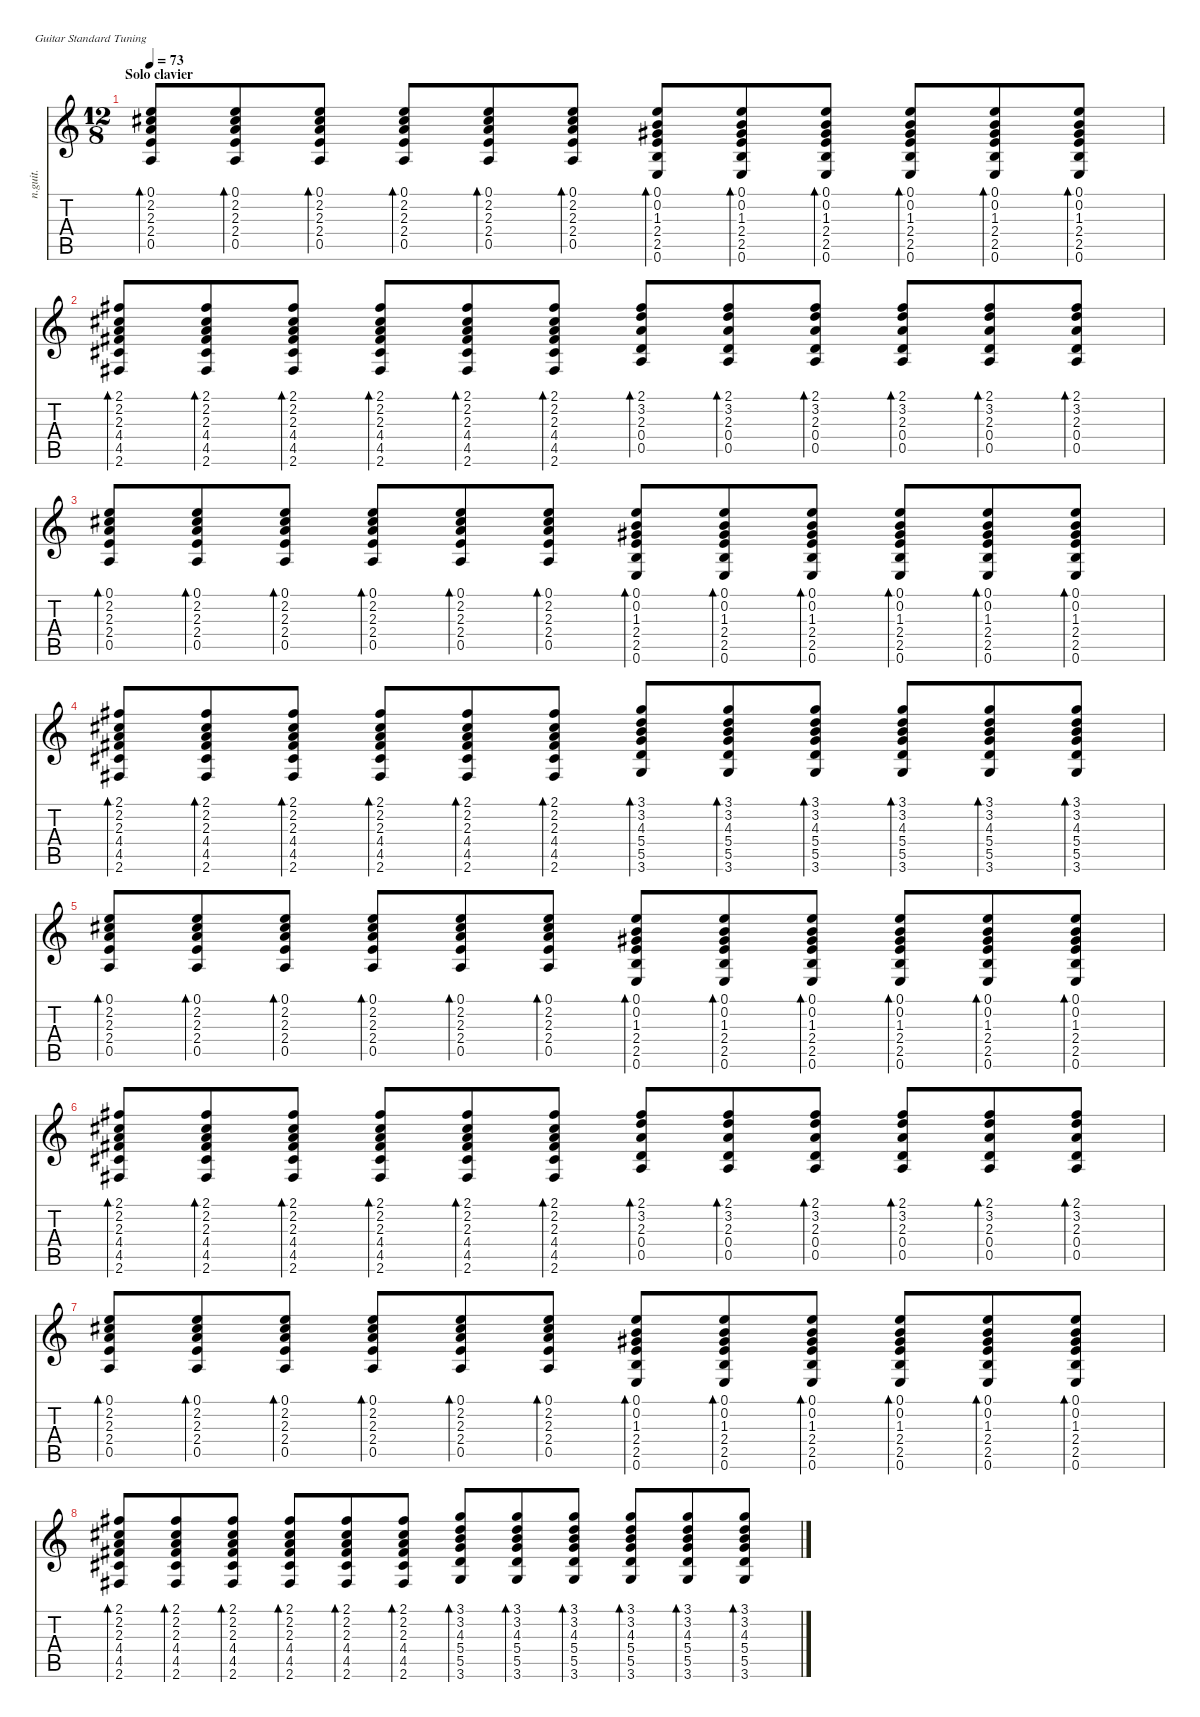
\defaultSystemsLayout 4
\hideDynamics
\bracketExtendMode nobrackets
\otherSystemsTrackNameOrientation horizontal
\track ("Guitar (acoustic)" "n.guit.") {instrument acousticguitarnylon}
\staff {score tabs}
\tuning (E4 B3 G3 D3 A2 E2)
\ts (12 8)
\section ("" "Solo clavier")
\tempo 73
\clef g2
\ks c
(0.1 2.2{acc #} 2.3 2.4 0.5).8{bd 60 dy f beam Up} (0.1 2.2{acc #} 2.3 2.4 0.5).8{bd 60 beam Up} (0.1 2.2{acc #} 2.3 2.4 0.5).8{bd 60 beam Up} (0.1 2.2{acc #} 2.3 2.4 0.5).8{bd 60 beam Up} (0.1 2.2{acc #} 2.3 2.4 0.5).8{bd 60 beam Up} (0.1 2.2{acc #} 2.3 2.4 0.5).8{bd 60 beam Up} (0.1 0.2 1.3{acc #} 2.4 2.5 0.6).8{bd 60 beam Up} (0.1 0.2 1.3{acc #} 2.4 2.5 0.6).8{bd 60 beam Up} (0.1 0.2 1.3{acc #} 2.4 2.5 0.6).8{bd 60 beam Up} (0.1 0.2 1.3{acc #} 2.4 2.5 0.6).8{bd 60 beam Up} (0.1 0.2 1.3{acc #} 2.4 2.5 0.6).8{bd 60 beam Up} (0.1 0.2 1.3{acc #} 2.4 2.5 0.6).8{bd 60 beam Up} |
(2.1{acc #} 2.2{acc #} 2.3 4.4{acc #} 4.5{acc #} 2.6{acc #}).8{bd 60 beam Up} (2.1{acc #} 2.2{acc #} 2.3 4.4{acc #} 4.5{acc #} 2.6{acc #}).8{bd 60 beam Up} (2.1{acc #} 2.2{acc #} 2.3 4.4{acc #} 4.5{acc #} 2.6{acc #}).8{bd 60 beam Up} (2.1{acc #} 2.2{acc #} 2.3 4.4{acc #} 4.5{acc #} 2.6{acc #}).8{bd 60 beam Up} (2.1{acc #} 2.2{acc #} 2.3 4.4{acc #} 4.5{acc #} 2.6{acc #}).8{bd 60 beam Up} (2.1{acc #} 2.2{acc #} 2.3 4.4{acc #} 4.5{acc #} 2.6{acc #}).8{bd 60 beam Up} (2.1{acc #} 3.2 2.3 0.4 0.5).8{bd 60 beam Up} (2.1{acc #} 3.2 2.3 0.4 0.5).8{bd 60 beam Up} (2.1{acc #} 3.2 2.3 0.4 0.5).8{bd 60 beam Up} (2.1{acc #} 3.2 2.3 0.4 0.5).8{bd 60 beam Up} (2.1{acc #} 3.2 2.3 0.4 0.5).8{bd 60 beam Up} (2.1{acc #} 3.2 2.3 0.4 0.5).8{bd 60 beam Up} |
(0.1 2.2{acc #} 2.3 2.4 0.5).8{bd 60 beam Up} (0.1 2.2{acc #} 2.3 2.4 0.5).8{bd 60 beam Up} (0.1 2.2{acc #} 2.3 2.4 0.5).8{bd 60 beam Up} (0.1 2.2{acc #} 2.3 2.4 0.5).8{bd 60 beam Up} (0.1 2.2{acc #} 2.3 2.4 0.5).8{bd 60 beam Up} (0.1 2.2{acc #} 2.3 2.4 0.5).8{bd 60 beam Up} (0.1 0.2 1.3{acc #} 2.4 2.5 0.6).8{bd 60 beam Up} (0.1 0.2 1.3{acc #} 2.4 2.5 0.6).8{bd 60 beam Up} (0.1 0.2 1.3{acc #} 2.4 2.5 0.6).8{bd 60 beam Up} (0.1 0.2 1.3{acc #} 2.4 2.5 0.6).8{bd 60 beam Up} (0.1 0.2 1.3{acc #} 2.4 2.5 0.6).8{bd 60 beam Up} (0.1 0.2 1.3{acc #} 2.4 2.5 0.6).8{bd 60 beam Up} |
(2.1{acc #} 2.2{acc #} 2.3 4.4{acc #} 4.5{acc #} 2.6{acc #}).8{bd 60 beam Up} (2.1{acc #} 2.2{acc #} 2.3 4.4{acc #} 4.5{acc #} 2.6{acc #}).8{bd 60 beam Up} (2.1{acc #} 2.2{acc #} 2.3 4.4{acc #} 4.5{acc #} 2.6{acc #}).8{bd 60 beam Up} (2.1{acc #} 2.2{acc #} 2.3 4.4{acc #} 4.5{acc #} 2.6{acc #}).8{bd 60 beam Up} (2.1{acc #} 2.2{acc #} 2.3 4.4{acc #} 4.5{acc #} 2.6{acc #}).8{bd 60 beam Up} (2.1{acc #} 2.2{acc #} 2.3 4.4{acc #} 4.5{acc #} 2.6{acc #}).8{bd 60 beam Up} (3.1 3.2 4.3 5.4 5.5 3.6).8{bd 60 beam Up} (3.1 3.2 4.3 5.4 5.5 3.6).8{bd 60 beam Up} (3.1 3.2 4.3 5.4 5.5 3.6).8{bd 60 beam Up} (3.1 3.2 4.3 5.4 5.5 3.6).8{bd 60 beam Up} (3.1 3.2 4.3 5.4 5.5 3.6).8{bd 60 beam Up} (3.1 3.2 4.3 5.4 5.5 3.6).8{bd 60 beam Up} |
(0.1 2.2{acc #} 2.3 2.4 0.5).8{bd 60 beam Up} (0.1 2.2{acc #} 2.3 2.4 0.5).8{bd 60 beam Up} (0.1 2.2{acc #} 2.3 2.4 0.5).8{bd 60 beam Up} (0.1 2.2{acc #} 2.3 2.4 0.5).8{bd 60 beam Up} (0.1 2.2{acc #} 2.3 2.4 0.5).8{bd 60 beam Up} (0.1 2.2{acc #} 2.3 2.4 0.5).8{bd 60 beam Up} (0.1 0.2 1.3{acc #} 2.4 2.5 0.6).8{bd 60 beam Up} (0.1 0.2 1.3{acc #} 2.4 2.5 0.6).8{bd 60 beam Up} (0.1 0.2 1.3{acc #} 2.4 2.5 0.6).8{bd 60 beam Up} (0.1 0.2 1.3{acc #} 2.4 2.5 0.6).8{bd 60 beam Up} (0.1 0.2 1.3{acc #} 2.4 2.5 0.6).8{bd 60 beam Up} (0.1 0.2 1.3{acc #} 2.4 2.5 0.6).8{bd 60 beam Up} |
(2.1{acc #} 2.2{acc #} 2.3 4.4{acc #} 4.5{acc #} 2.6{acc #}).8{bd 60 beam Up} (2.1{acc #} 2.2{acc #} 2.3 4.4{acc #} 4.5{acc #} 2.6{acc #}).8{bd 60 beam Up} (2.1{acc #} 2.2{acc #} 2.3 4.4{acc #} 4.5{acc #} 2.6{acc #}).8{bd 60 beam Up} (2.1{acc #} 2.2{acc #} 2.3 4.4{acc #} 4.5{acc #} 2.6{acc #}).8{bd 60 beam Up} (2.1{acc #} 2.2{acc #} 2.3 4.4{acc #} 4.5{acc #} 2.6{acc #}).8{bd 60 beam Up} (2.1{acc #} 2.2{acc #} 2.3 4.4{acc #} 4.5{acc #} 2.6{acc #}).8{bd 60 beam Up} (2.1{acc #} 3.2 2.3 0.4 0.5).8{bd 60 beam Up} (2.1{acc #} 3.2 2.3 0.4 0.5).8{bd 60 beam Up} (2.1{acc #} 3.2 2.3 0.4 0.5).8{bd 60 beam Up} (2.1{acc #} 3.2 2.3 0.4 0.5).8{bd 60 beam Up} (2.1{acc #} 3.2 2.3 0.4 0.5).8{bd 60 beam Up} (2.1{acc #} 3.2 2.3 0.4 0.5).8{bd 60 beam Up} |
(0.1 2.2{acc #} 2.3 2.4 0.5).8{bd 60 beam Up} (0.1 2.2{acc #} 2.3 2.4 0.5).8{bd 60 beam Up} (0.1 2.2{acc #} 2.3 2.4 0.5).8{bd 60 beam Up} (0.1 2.2{acc #} 2.3 2.4 0.5).8{bd 60 beam Up} (0.1 2.2{acc #} 2.3 2.4 0.5).8{bd 60 beam Up} (0.1 2.2{acc #} 2.3 2.4 0.5).8{bd 60 beam Up} (0.1 0.2 1.3{acc #} 2.4 2.5 0.6).8{bd 60 beam Up} (0.1 0.2 1.3{acc #} 2.4 2.5 0.6).8{bd 60 beam Up} (0.1 0.2 1.3{acc #} 2.4 2.5 0.6).8{bd 60 beam Up} (0.1 0.2 1.3{acc #} 2.4 2.5 0.6).8{bd 60 beam Up} (0.1 0.2 1.3{acc #} 2.4 2.5 0.6).8{bd 60 beam Up} (0.1 0.2 1.3{acc #} 2.4 2.5 0.6).8{bd 60 beam Up} |
(2.1{acc #} 2.2{acc #} 2.3 4.4{acc #} 4.5{acc #} 2.6{acc #}).8{bd 60 beam Up} (2.1{acc #} 2.2{acc #} 2.3 4.4{acc #} 4.5{acc #} 2.6{acc #}).8{bd 60 beam Up} (2.1{acc #} 2.2{acc #} 2.3 4.4{acc #} 4.5{acc #} 2.6{acc #}).8{bd 60 beam Up} (2.1{acc #} 2.2{acc #} 2.3 4.4{acc #} 4.5{acc #} 2.6{acc #}).8{bd 60 beam Up} (2.1{acc #} 2.2{acc #} 2.3 4.4{acc #} 4.5{acc #} 2.6{acc #}).8{bd 60 beam Up} (2.1{acc #} 2.2{acc #} 2.3 4.4{acc #} 4.5{acc #} 2.6{acc #}).8{bd 60 beam Up} (3.1 3.2 4.3 5.4 5.5 3.6).8{bd 60 beam Up} (3.1 3.2 4.3 5.4 5.5 3.6).8{bd 60 beam Up} (3.1 3.2 4.3 5.4 5.5 3.6).8{bd 60 beam Up} (3.1 3.2 4.3 5.4 5.5 3.6).8{bd 60 beam Up} (3.1 3.2 4.3 5.4 5.5 3.6).8{bd 60 beam Up} (3.1 3.2 4.3 5.4 5.5 3.6).8{bd 60 beam Up}
